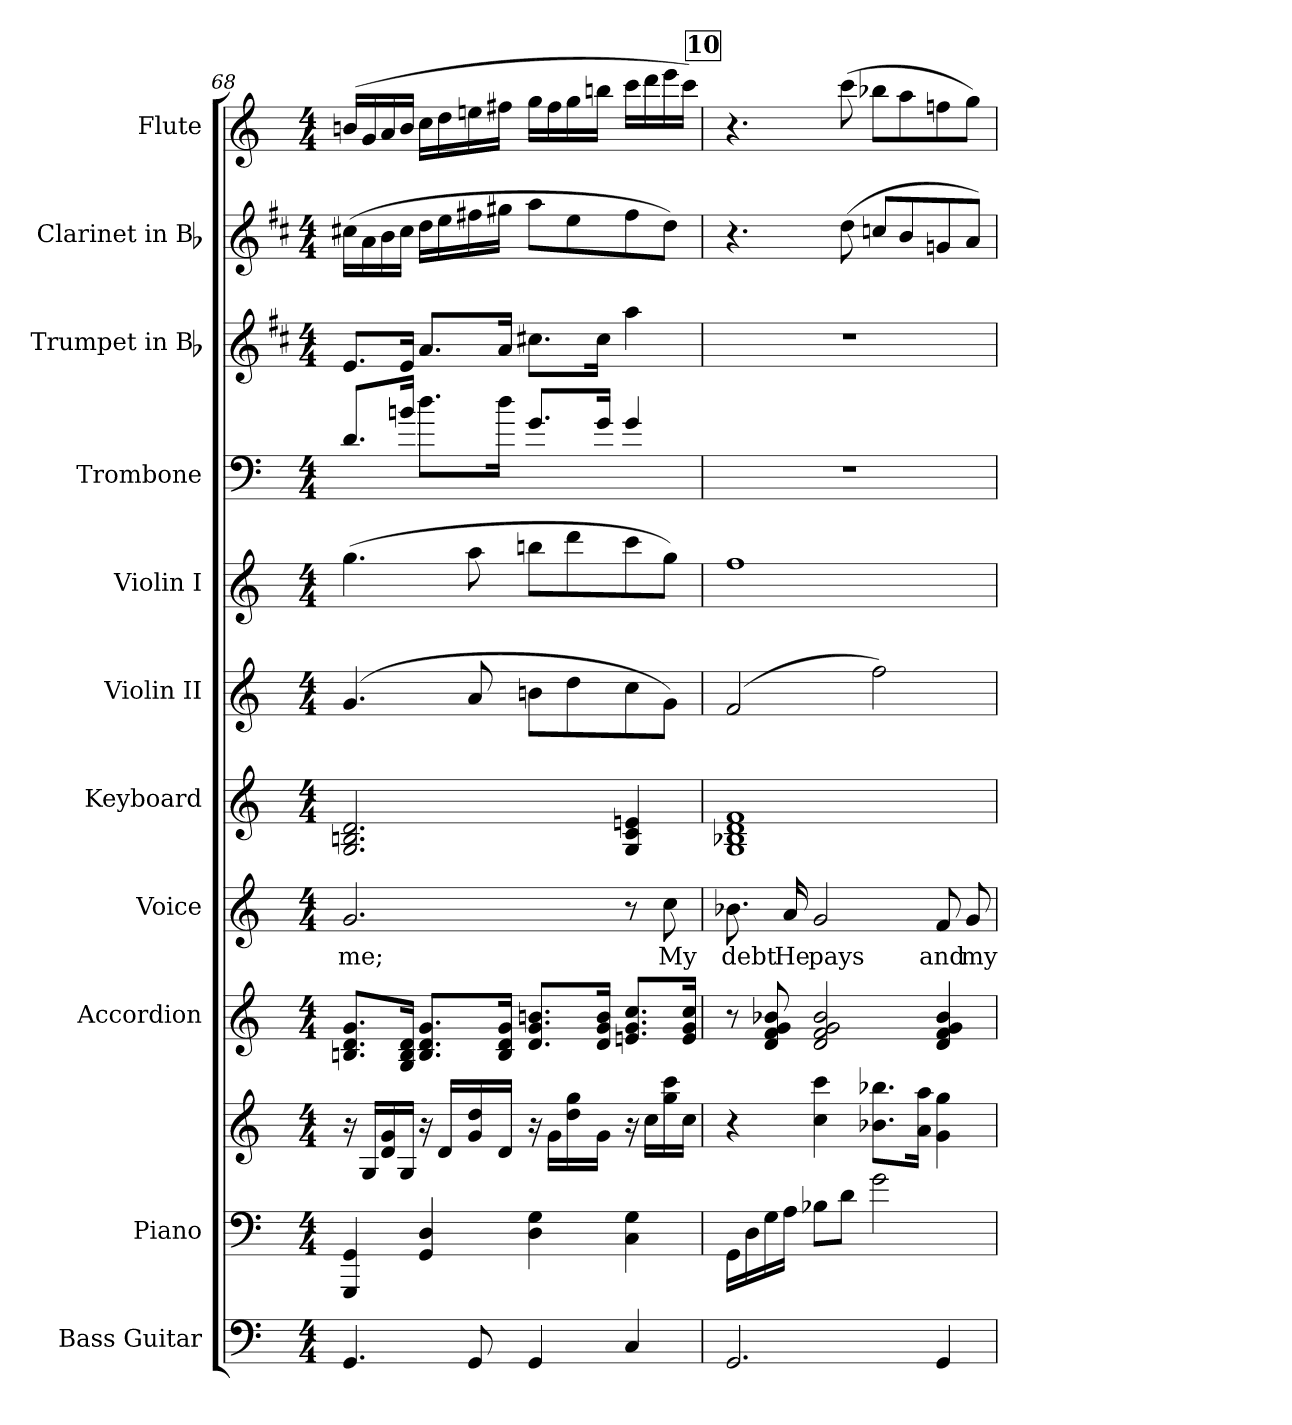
**kern	**kern	**kern	**kern	**kern	**text	**kern	**kern	**kern	**kern	**kern	**kern	**kern
*part11	*part10	*part10	*part9	*part8	*part8	*part7	*part6	*part5	*part4	*part3	*part2	*part1
*staff12	*staff11	*staff10	*staff9	*staff8	*staff8	*staff7	*staff6	*staff5	*staff4	*staff3	*staff2	*staff1
*I"Bass Guitar	*I"Piano	*	*I"Accordion	*I"Voice	*	*I"Keyboard	*I"Violin II	*I"Violin I	*I"Trombone	*I"Trumpet in Bb	*I"Clarinet in Bb	*I"Flute
*I'Bass	*I'Pno.	*	*I'Accord.	*I'Voice	*	*I'Kbd.	*I'Vln. II	*I'Vln. I	*I'Tbn.	*I'Tpt.	*I'Cl.	*I'Fl.
*clefF4	*clefF4	*clefG2	*clefG2	*clefG2	*	*clefG2	*clefG2	*clefG2	*clefF4	*clefG2	*clefG2	*clefG2
*ITrd7c12	*	*	*	*	*	*	*	*	*ITrd8c14	*ITrd1c2	*ITrd1c2	*
*k[]	*k[]	*k[]	*k[]	*k[]	*	*k[]	*k[]	*k[]	*k[]	*k[]	*k[]	*k[]
*C:	*C:	*C:	*C:	*C:	*	*C:	*C:	*C:	*C:	*C:	*C:	*C:
*M4/4	*M4/4	*M4/4	*M4/4	*M4/4	*	*M4/4	*M4/4	*M4/4	*M4/4	*M4/4	*M4/4	*M4/4
=68	=68	=68	=68	=68	=68	=68	=68	=68	=68	=68	=68	=68
!	!	!	!	!	!LO:LY:b:color=#000000	!	!	!	!	!	!	!
4.GGGi/	4GGGi/ 4GGi	16r	8.Bni/ 8.di 8.giL	2.gi/	me;	2.Gi/ 2.Bni 2.di	(4.gi/	(4.ggi\	8.Di/L	8.di/L	(16bni\LL	(16bni/LL
.	.	16Gi/LL	.	.	.	.	.	.	.	.	16gi\	16gi/
.	.	16di/ 16gi	.	.	.	.	.	.	.	.	16ai\	16ai/
.	.	16Gi/JJ	16Gi/ 16Bi 16diJk	.	.	.	.	.	16Bni/Jk	16di/Jk	16bi\JJ	16bi/JJ
.	4GGi/ 4Di	16r	8.Bi/ 8.di 8.giL	.	.	.	.	.	8.di\L	8.gi/L	16cci\LL	16cci\LL
.	.	16di/LL	.	.	.	.	.	.	.	.	16ddi\	16ddi\
8GGGi/	.	16gi/ 16ddi	.	.	.	.	8ai/	8aai\	.	.	16eeni\	16eeni\
.	.	16di/JJ	16Bi/ 16di 16giJk	.	.	.	.	.	16di\Jk	16gi/Jk	16ff#Xi\JJ	16ff#Xi\JJ
4GGGi/	4Di\ 4Gi	16r	8.di/ 8.gi 8.bniL	.	.	.	8bni\L	8bbni\L	8.Gi/L	8.bni\L	8ggi\L	16ggi\LL
.	.	16gi\LL	.	.	.	.	.	.	.	.	.	16ff#i\
.	.	16ddi\ 16ggi	.	.	.	.	8ddi\	8dddi\	.	.	8ddi\	16ggi\
.	.	16gi\JJ	16di/ 16gi 16biJk	.	.	.	.	.	16Gi/Jk	16bi\Jk	.	16bbni\JJ
4CCi/	4Ci\ 4Gi	16r	8.eni/ 8.gi 8.cciL	8r	.	4Gi/ 4ci 4eni	8cci\	8ccci\	4Gi/	4ggi\	8eei\	16ccci\LL
.	.	16cci\LL	.	.	.	.	.	.	.	.	.	16dddi\
!	!	!	!	!	!LO:LY:b:color=#000000	!	!	!	!	!	!	!
.	.	16ggi\ 16ccci	.	8cci\	My	.	8gi\J)	8ggi\J)	.	.	8cci\J)	16eeei\
.	.	16cci\JJ	16ei/ 16gi 16cciJk	.	.	.	.	.	.	.	.	16ccci\JJ)
!!LO:REH:place=s1:color=#000000:enc=box:fs=8.6678:t=10
=69	=69	=69	=69	=69	=69	=69	=69	=69	=69	=69	=69	=69
!	!	!	!	!	!LO:LY:b:color=#000000	!	!	!	!	!	!	!
2.GGGi/	16GGi\LL	4r	8r	8.b-Xi\	debt	1Gi 1B-Xi 1di 1fi	(2fi/	1ffi	1r	1r	4.r	4.r
.	16Di\	.	.	.	.	.	.	.	.	.	.	.
.	16Gi\	.	8di/ 8fi 8gi 8b-Xi	.	.	.	.	.	.	.	.	.
!	!	!	!	!	!LO:LY:b:color=#000000	!	!	!	!	!	!	!
.	16Ai\JJ	.	.	16ai/	He	.	.	.	.	.	.	.
!	!	!	!	!	!LO:LY:b:color=#000000	!	!	!	!	!	!	!
.	8B-Xi\L	4cci\ 4ccci	2di/ 2fi 2gi 2b-i	2gi/	pays	.	.	.	.	.	.	.
.	8di\J	.	.	.	.	.	.	.	.	.	(8cci\	(8ccci\
.	2gi\	8.b-Xi\ 8.bb-XiL	.	.	.	.	2ffi\)	.	.	.	8b-Xi/L	8bb-Xi\L
.	.	.	.	.	.	.	.	.	.	.	8ai/	8aai\
.	.	16ai\ 16aaiJk	.	.	.	.	.	.	.	.	.	.
!	!	!	!	!	!LO:LY:b:color=#000000	!	!	!	!	!	!	!
4GGGi/	.	4gi\ 4ggi	4di/ 4fi 4gi 4b-i	8fi/	and	.	.	.	.	.	8fni/	8ffni\
!	!	!	!	!	!LO:LY:b:color=#000000	!	!	!	!	!	!	!
.	.	.	.	8gi/	my	.	.	.	.	.	8gi/J)	8ggi\J)
=	=	=	=	=	=	=	=	=	=	=	=	=
*-	*-	*-	*-	*-	*-	*-	*-	*-	*-	*-	*-	*-
